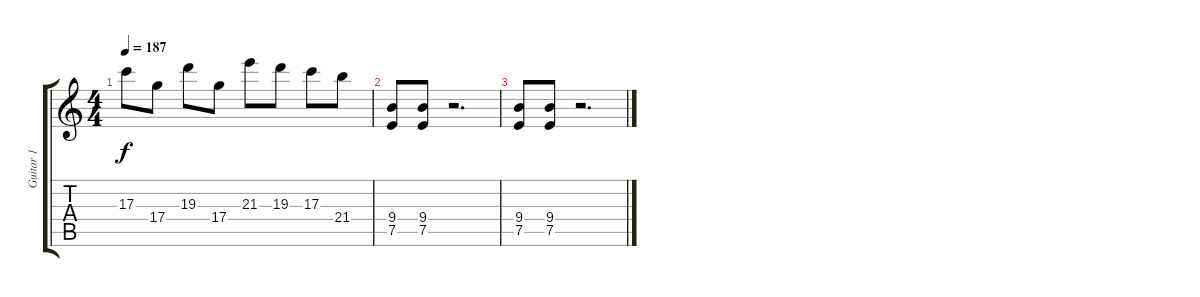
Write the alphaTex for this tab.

\track ("Guitar 1" "Guitar 1") {instrument distortionguitar}
\staff {score tabs}
\tuning (E4 B3 G3 D3 A2 E2) {hide}
\ts (4 4)
\tempo 187
\clef g2
\ks c
17.3.8{dy f} 17.4.8 19.3.8 17.4.8 21.3.8 19.3.8 17.3.8 21.4.8 |
(9.4 7.5).8 (9.4 7.5).8 r.2{d} |
(9.4 7.5).8 (9.4 7.5).8 r.2{d}
